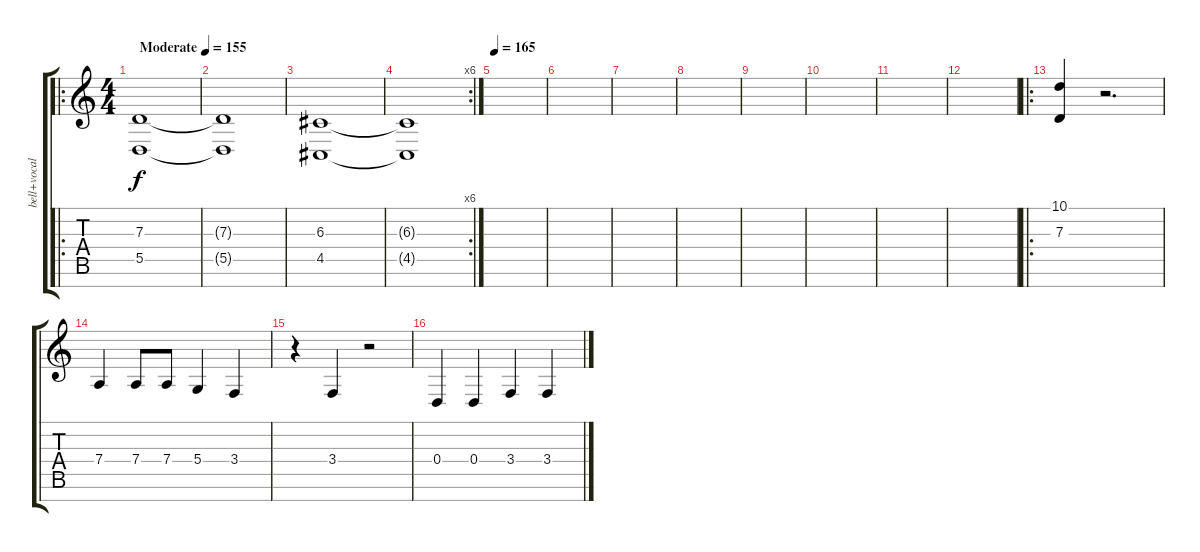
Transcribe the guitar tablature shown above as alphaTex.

\track ("bell+vocals" "bell+vocal") {instrument tubularbells}
\staff {score tabs}
\tuning (E4 B3 G3 D3 A2 D2 B1) {hide}
\ro
\ts (4 4)
\tempo (155 "Moderate")
\clef g2
\ks c
(7.3 5.5).1{dy f instrument tubularbells} |
(7.3{t} 5.5{t}).1 |
(6.3 4.5).1 |
\rc 6
(6.3{t} 4.5{t}).1 |
\tempo 165
|
|
|
|
|
|
|
|
\ro
(10.1 7.3).4 r.2{d} |
7.4.4{volume 16 instrument acousticgrandpiano} 7.4.8 7.4.8 5.4.4 3.4.4 |
r.4 3.4.4 r.2 |
0.4.4 0.4.4 3.4.4 3.4.4
